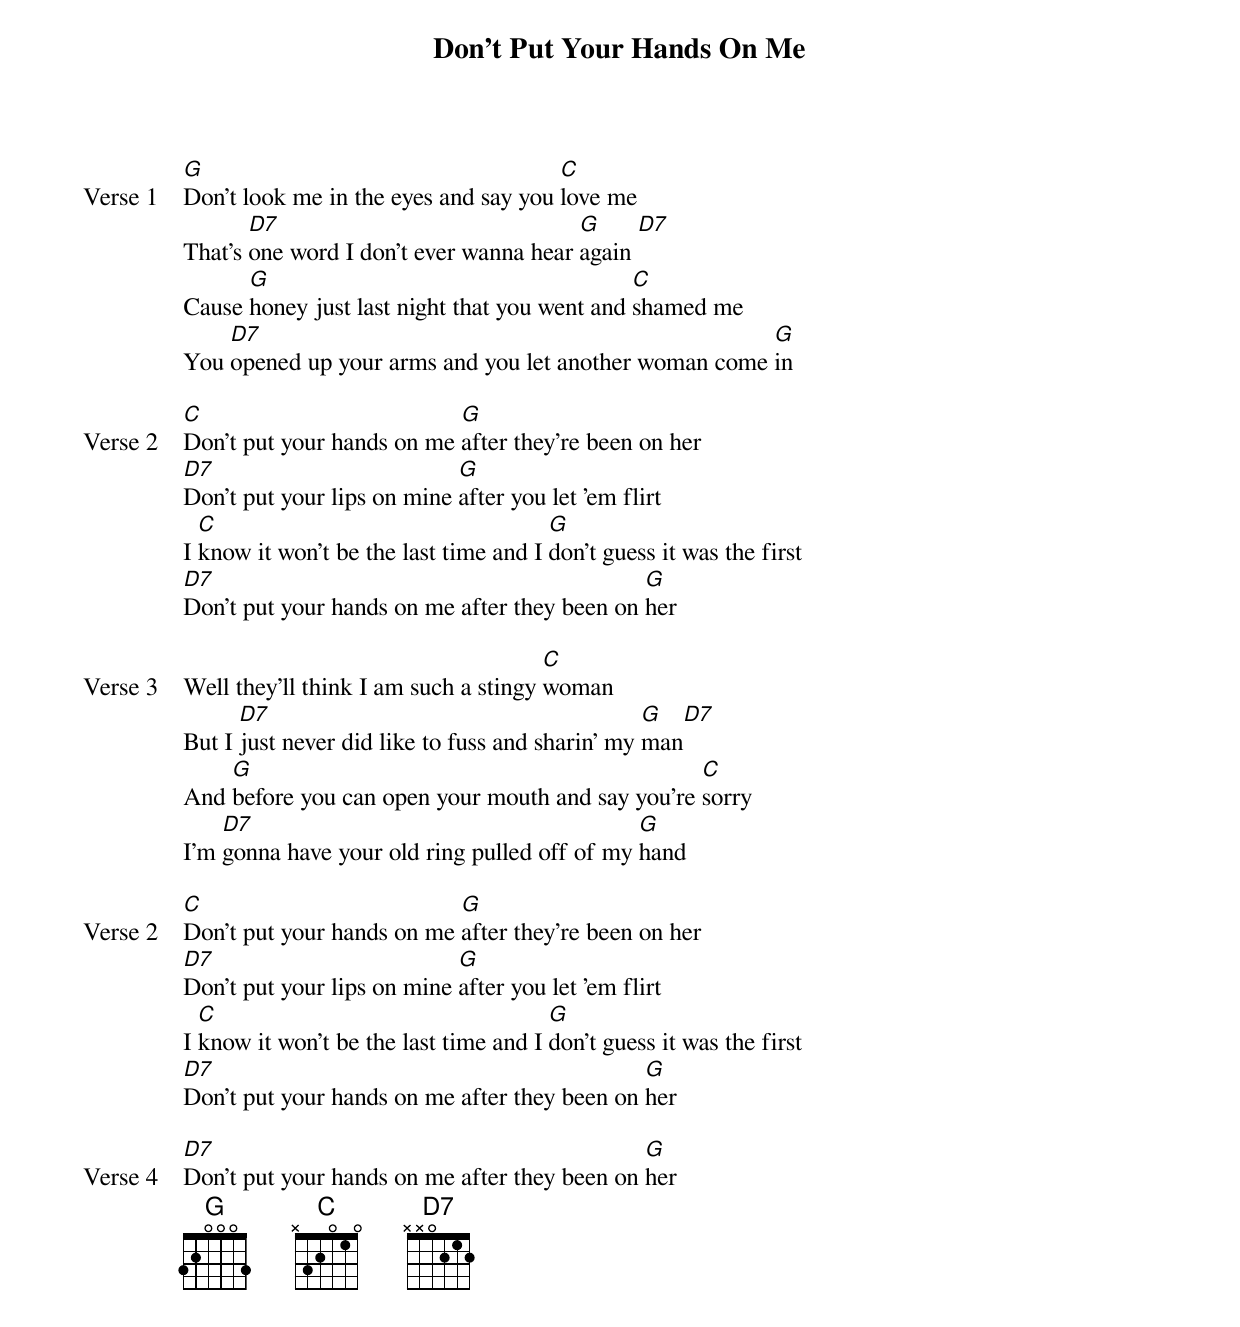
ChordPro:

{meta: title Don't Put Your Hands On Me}
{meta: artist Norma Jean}
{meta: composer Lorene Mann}

{start_of_verse: Verse 1}
[G]Don't look me in the eyes and say you [C]love me
That's [D7]one word I don't ever wanna hear [G]again [D7]
Cause [G]honey just last night that you went and [C]shamed me
You [D7]opened up your arms and you let another woman come [G]in
{end_of_verse}

{start_of_verse: Verse 2}
[C]Don't put your hands on me [G]after they're been on her
[D7]Don't put your lips on mine [G]after you let 'em flirt
I [C]know it won't be the last time and I [G]don't guess it was the first
[D7]Don't put your hands on me after they been on [G]her
{end_of_verse}

{start_of_verse: Verse 3}
Well they'll think I am such a stingy [C]woman
But I [D7]just never did like to fuss and sharin' my [G]man[D7]
And [G]before you can open your mouth and say you're [C]sorry
I'm [D7]gonna have your old ring pulled off of my [G]hand
{end_of_verse}

{start_of_verse: Verse 2}
[C]Don't put your hands on me [G]after they're been on her
[D7]Don't put your lips on mine [G]after you let 'em flirt
I [C]know it won't be the last time and I [G]don't guess it was the first
[D7]Don't put your hands on me after they been on [G]her
{end_of_verse}

{start_of_verse: Verse 4}
[D7]Don't put your hands on me after they been on [G]her
{end_of_verse}
